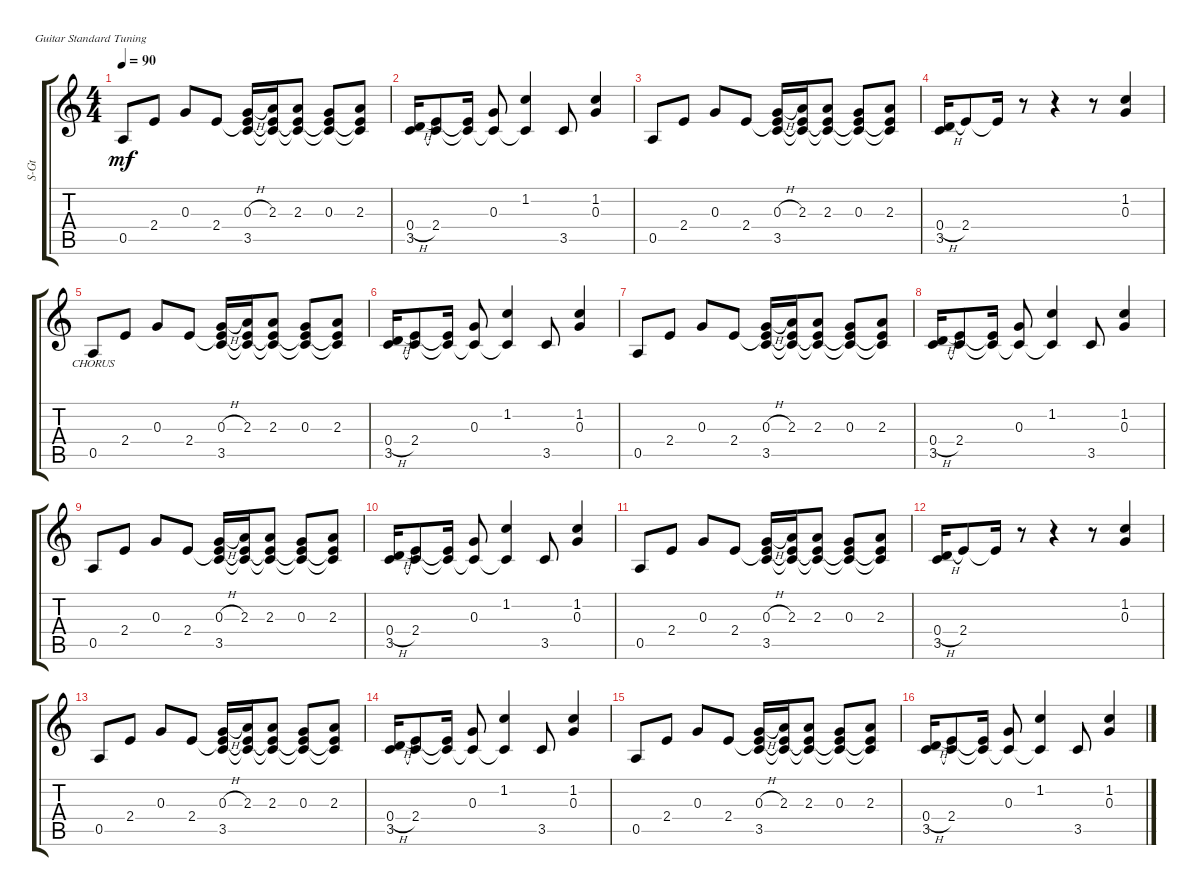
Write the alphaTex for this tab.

\defaultSystemsLayout 4
\bracketExtendMode groupsimilarinstruments
\otherSystemsTrackNameOrientation horizontal
\track ("Steel Guitar" "S-Gt") {instrument acousticguitarsteel}
\staff {score tabs}
\tuning (E4 B3 G3 D3 A2 E2)
\ts (4 4)
\tempo 90
\clef g2
\ks c
0.5.8{dy mf beam Up} 2.4.8{beam Up} 0.3.8{beam Up} 2.4.8{beam Up} (3.5 0.3{h} 2.4{t}).16{beam Up} (2.3 2.4{t} 3.5{t}).16{beam Up} (2.3 2.4{t} 3.5{t}).8{beam Up} (0.3 2.4{t} 3.5{t}).8{beam Up} (2.3 2.4{t} 3.5{t}).8{beam Up} |
(3.5 0.4{h}).16{beam Up} (2.4 3.5{t}).8{beam Up} (2.4{t} 3.5{t}).16{beam Up} (0.3 3.5{t}).8{beam Up} (1.2 3.5{t}).4{beam Up} 3.5.8{beam Up} (1.2 0.3).4{beam Up} |
0.5.8{beam Up} 2.4.8{beam Up} 0.3.8{beam Up} 2.4.8{beam Up} (3.5 0.3{h} 2.4{t}).16{beam Up} (2.3 2.4{t} 3.5{t}).16{beam Up} (2.3 2.4{t} 3.5{t}).8{beam Up} (0.3 2.4{t} 3.5{t}).8{beam Up} (2.3 2.4{t} 3.5{t}).8{beam Up} |
(3.5 0.4{h}).16{beam Up} 2.4.8{beam Up} 2.4{t}.16{beam Up} r.8{beam Up} r.4{beam Up} r.8{beam Up} (1.2 0.3).4{beam Up} |
0.5.8{lyrics (0 "CHORUS") lyrics (1 "") lyrics (2 "") lyrics (3 "") lyrics (4 "") beam Up} 2.4.8{beam Up} 0.3.8{beam Up} 2.4.8{beam Up} (3.5 0.3{h} 2.4{t}).16{beam Up} (2.3 2.4{t} 3.5{t}).16{beam Up} (2.3 2.4{t} 3.5{t}).8{beam Up} (0.3 2.4{t} 3.5{t}).8{beam Up} (2.3 2.4{t} 3.5{t}).8{beam Up} |
(3.5 0.4{h}).16{beam Up} (2.4 3.5{t}).8{beam Up} (2.4{t} 3.5{t}).16{beam Up} (0.3 3.5{t}).8{beam Up} (1.2 3.5{t}).4{beam Up} 3.5.8{beam Up} (1.2 0.3).4{beam Up} |
0.5.8{beam Up} 2.4.8{beam Up} 0.3.8{beam Up} 2.4.8{beam Up} (3.5 0.3{h} 2.4{t}).16{beam Up} (2.3 2.4{t} 3.5{t}).16{beam Up} (2.3 2.4{t} 3.5{t}).8{beam Up} (0.3 2.4{t} 3.5{t}).8{beam Up} (2.3 2.4{t} 3.5{t}).8{beam Up} |
(3.5 0.4{h}).16{beam Up} (2.4 3.5{t}).8{beam Up} (2.4{t} 3.5{t}).16{beam Up} (0.3 3.5{t}).8{beam Up} (1.2 3.5{t}).4{beam Up} 3.5.8{beam Up} (1.2 0.3).4{beam Up} |
0.5.8{beam Up} 2.4.8{beam Up} 0.3.8{beam Up} 2.4.8{beam Up} (3.5 0.3{h} 2.4{t}).16{beam Up} (2.3 2.4{t} 3.5{t}).16{beam Up} (2.3 2.4{t} 3.5{t}).8{beam Up} (0.3 2.4{t} 3.5{t}).8{beam Up} (2.3 2.4{t} 3.5{t}).8{beam Up} |
(3.5 0.4{h}).16{beam Up} (2.4 3.5{t}).8{beam Up} (2.4{t} 3.5{t}).16{beam Up} (0.3 3.5{t}).8{beam Up} (1.2 3.5{t}).4{beam Up} 3.5.8{beam Up} (1.2 0.3).4{beam Up} |
0.5.8{beam Up} 2.4.8{beam Up} 0.3.8{beam Up} 2.4.8{beam Up} (3.5 0.3{h} 2.4{t}).16{beam Up} (2.3 2.4{t} 3.5{t}).16{beam Up} (2.3 2.4{t} 3.5{t}).8{beam Up} (0.3 2.4{t} 3.5{t}).8{beam Up} (2.3 2.4{t} 3.5{t}).8{beam Up} |
(3.5 0.4{h}).16{beam Up} 2.4.8{beam Up} 2.4{t}.16{beam Up} r.8{beam Up} r.4{beam Up} r.8{beam Up} (1.2 0.3).4{beam Up} |
0.5.8{beam Up} 2.4.8{beam Up} 0.3.8{beam Up} 2.4.8{beam Up} (3.5 0.3{h} 2.4{t}).16{beam Up} (2.3 2.4{t} 3.5{t}).16{beam Up} (2.3 2.4{t} 3.5{t}).8{beam Up} (0.3 2.4{t} 3.5{t}).8{beam Up} (2.3 2.4{t} 3.5{t}).8{beam Up} |
(3.5 0.4{h}).16{beam Up} (2.4 3.5{t}).8{beam Up} (2.4{t} 3.5{t}).16{beam Up} (0.3 3.5{t}).8{beam Up} (1.2 3.5{t}).4{beam Up} 3.5.8{beam Up} (1.2 0.3).4{beam Up} |
0.5.8{beam Up} 2.4.8{beam Up} 0.3.8{beam Up} 2.4.8{beam Up} (3.5 0.3{h} 2.4{t}).16{beam Up} (2.3 2.4{t} 3.5{t}).16{beam Up} (2.3 2.4{t} 3.5{t}).8{beam Up} (0.3 2.4{t} 3.5{t}).8{beam Up} (2.3 2.4{t} 3.5{t}).8{beam Up} |
(3.5 0.4{h}).16{beam Up} (2.4 3.5{t}).8{beam Up} (2.4{t} 3.5{t}).16{beam Up} (0.3 3.5{t}).8{beam Up} (1.2 3.5{t}).4{beam Up} 3.5.8{beam Up} (1.2 0.3).4{beam Up}
